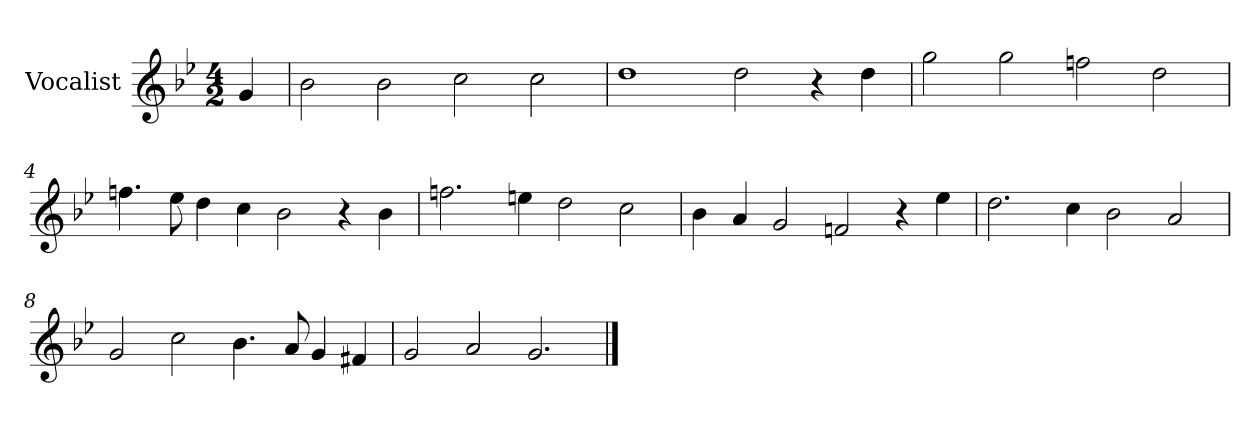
**kern
*part1
*staff1
*I"Vocalist
*k[b-e-]
*g:
*M4/2
=
4g
=1
2b-
2b-
2cc
2cc
=2
1dd
2dd
4r
4dd
=3
2gg
2gg
2ffn
2dd
=4
4.ffn
8ee-
4dd
4cc
2b-
4r
4b-
=5
2.ffn
4een
2dd
2cc
=6
4b-
4a
2g
2fn
4r
4ee-
=7
2.dd
4cc
2b-
2a
=8
2g
2cc
4.b-
8a
4g
4f#X
=9
2g
2a
2.g
==
*-
